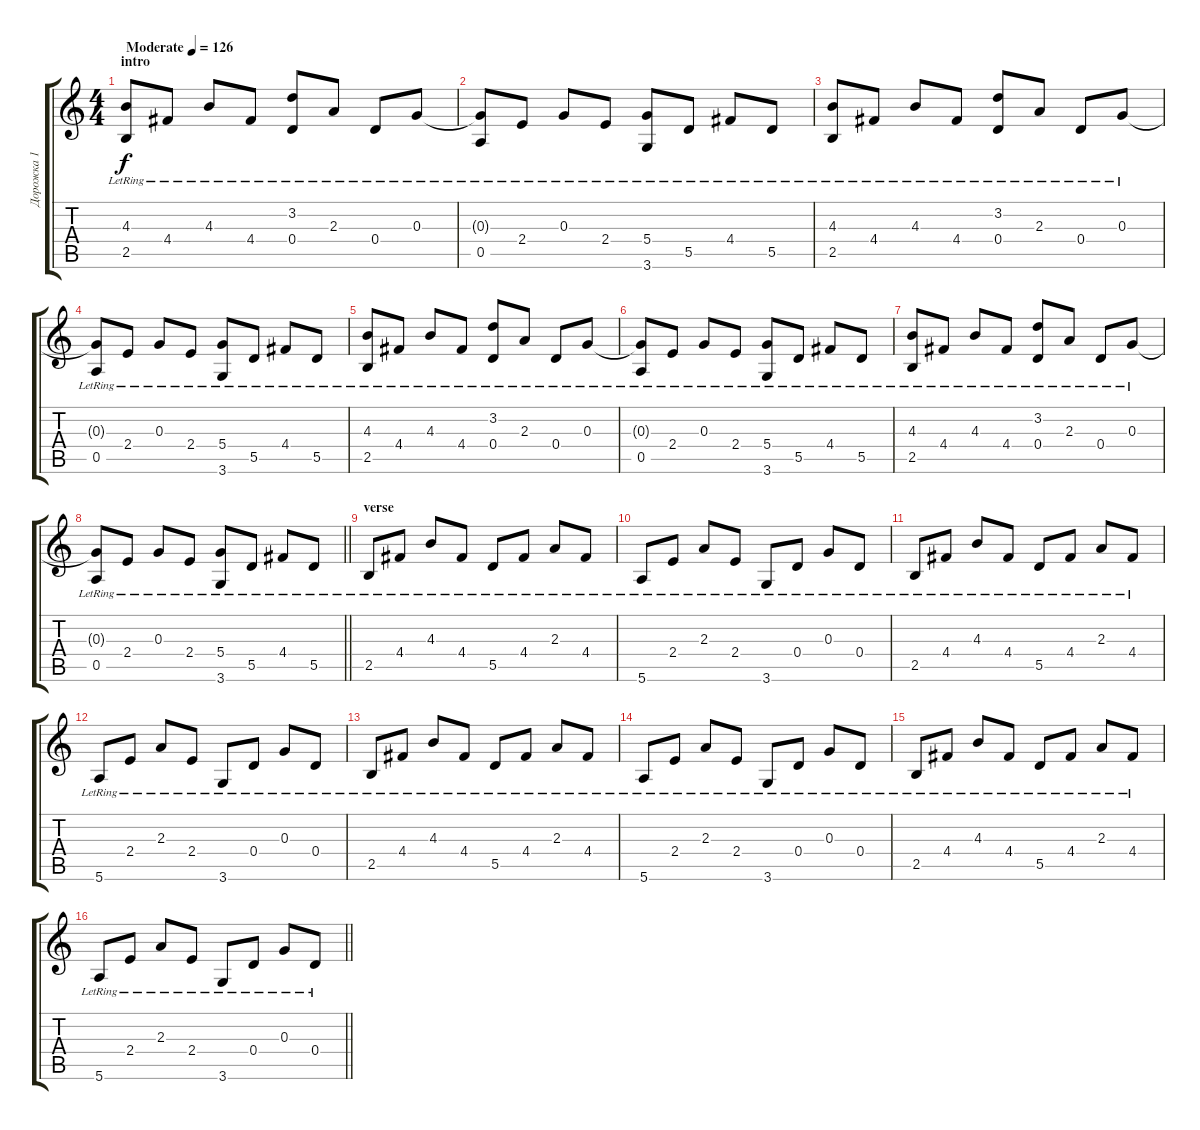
\track ("Дорожка 1" "Дорожка 1") {instrument acousticguitarsteel}
\staff {score tabs}
\tuning (E4 B3 G3 D3 A2 E2) {hide}
\ts (4 4)
\section ("" "intro")
\tempo (126 "Moderate")
\clef g2
\ks c
(4.3{lr} 2.5{lr}).8{dy f instrument acousticguitarsteel} 4.4{lr}.8 4.3{lr}.8 4.4{lr}.8 (3.2{lr} 0.4{lr}).8 2.3{lr}.8 0.4{lr}.8 0.3{lr}.8 |
(0.3{t} 0.5{lr}).8 2.4{lr}.8 0.3{lr}.8 2.4{lr}.8 (5.4{lr} 3.6{lr}).8 5.5{lr}.8 4.4{lr}.8 5.5{lr}.8 |
(4.3{lr} 2.5{lr}).8 4.4{lr}.8 4.3{lr}.8 4.4{lr}.8 (3.2{lr} 0.4{lr}).8 2.3{lr}.8 0.4{lr}.8 0.3{lr}.8 |
(0.3{t} 0.5{lr}).8 2.4{lr}.8 0.3{lr}.8 2.4{lr}.8 (5.4{lr} 3.6{lr}).8 5.5{lr}.8 4.4{lr}.8 5.5{lr}.8 |
(4.3{lr} 2.5{lr}).8 4.4{lr}.8 4.3{lr}.8 4.4{lr}.8 (3.2{lr} 0.4{lr}).8 2.3{lr}.8 0.4{lr}.8 0.3{lr}.8 |
(0.3{t} 0.5{lr}).8 2.4{lr}.8 0.3{lr}.8 2.4{lr}.8 (5.4{lr} 3.6{lr}).8 5.5{lr}.8 4.4{lr}.8 5.5{lr}.8 |
(4.3{lr} 2.5{lr}).8 4.4{lr}.8 4.3{lr}.8 4.4{lr}.8 (3.2{lr} 0.4{lr}).8 2.3{lr}.8 0.4{lr}.8 0.3{lr}.8 |
\barLineRight lightlight
(0.3{t} 0.5{lr}).8 2.4{lr}.8 0.3{lr}.8 2.4{lr}.8 (5.4{lr} 3.6{lr}).8 5.5{lr}.8 4.4{lr}.8 5.5{lr}.8 |
\section ("" "verse")
2.5{lr}.8 4.4{lr}.8 4.3{lr}.8 4.4{lr}.8 5.5{lr}.8 4.4{lr}.8 2.3{lr}.8 4.4{lr}.8 |
5.6{lr}.8 2.4{lr}.8 2.3{lr}.8 2.4{lr}.8 3.6{lr}.8 0.4{lr}.8 0.3{lr}.8 0.4{lr}.8 |
2.5{lr}.8 4.4{lr}.8 4.3{lr}.8 4.4{lr}.8 5.5{lr}.8 4.4{lr}.8 2.3{lr}.8 4.4{lr}.8 |
5.6{lr}.8 2.4{lr}.8 2.3{lr}.8 2.4{lr}.8 3.6{lr}.8 0.4{lr}.8 0.3{lr}.8 0.4{lr}.8 |
2.5{lr}.8 4.4{lr}.8 4.3{lr}.8 4.4{lr}.8 5.5{lr}.8 4.4{lr}.8 2.3{lr}.8 4.4{lr}.8 |
5.6{lr}.8 2.4{lr}.8 2.3{lr}.8 2.4{lr}.8 3.6{lr}.8 0.4{lr}.8 0.3{lr}.8 0.4{lr}.8 |
2.5{lr}.8 4.4{lr}.8 4.3{lr}.8 4.4{lr}.8 5.5{lr}.8 4.4{lr}.8 2.3{lr}.8 4.4{lr}.8 |
\barLineRight lightlight
5.6{lr}.8 2.4{lr}.8 2.3{lr}.8 2.4{lr}.8 3.6{lr}.8 0.4{lr}.8 0.3{lr}.8 0.4{lr}.8
